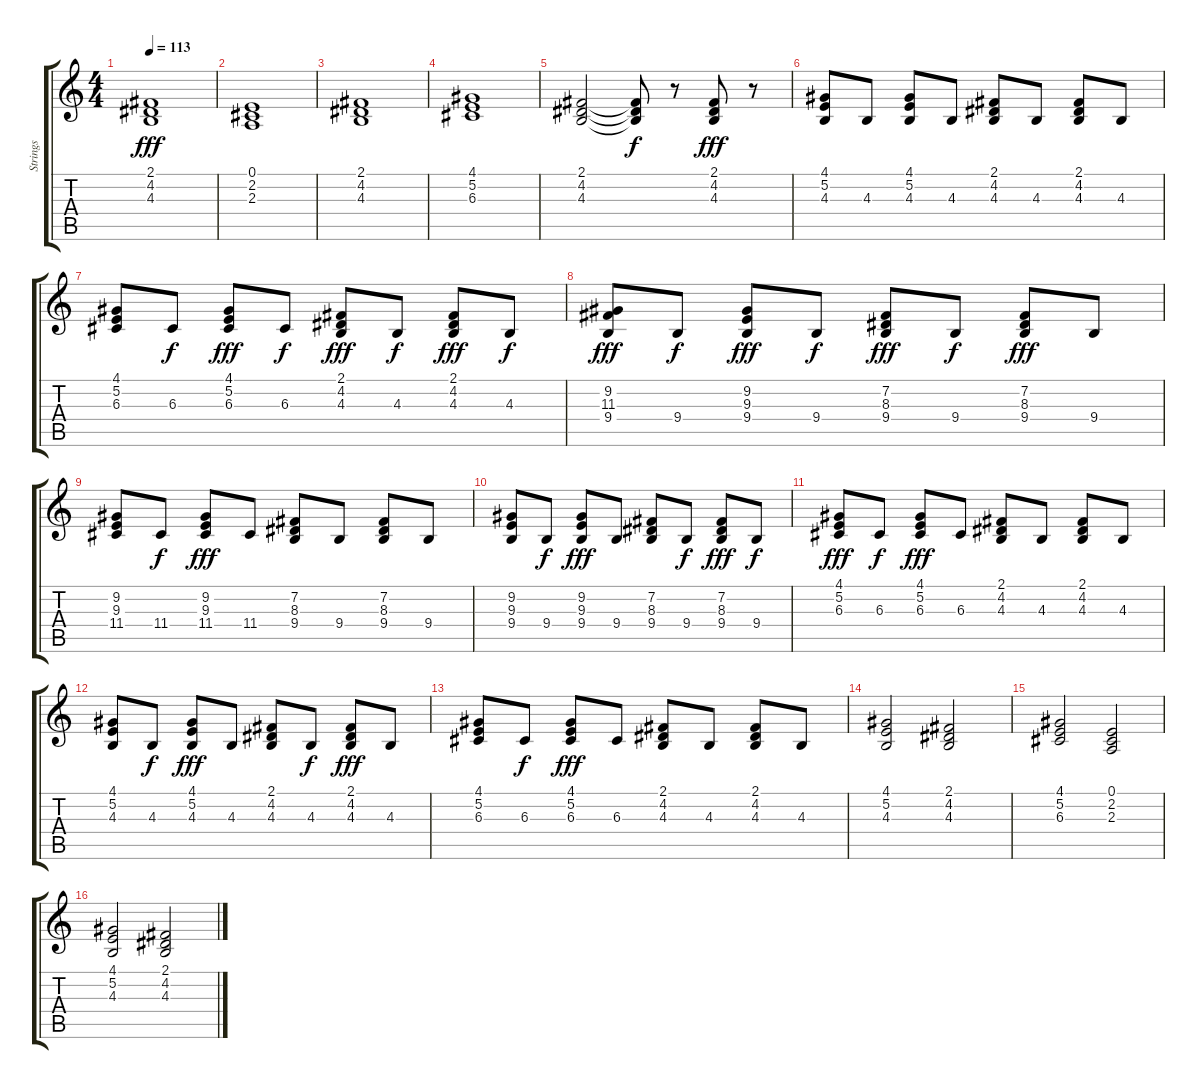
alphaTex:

\track ("Strings" "Strings") {instrument synthstrings1}
\staff {score tabs}
\tuning (E4 B3 G3 D3 A2 E2) {hide}
\ts (4 4)
\tempo 113
\clef g2
\ks c
(2.1 4.2 4.3).1{dy fff} |
(0.1 2.2 2.3).1 |
(2.1 4.2 4.3).1 |
(4.1 5.2 6.3).1 |
(2.1 4.2 4.3).2 (2.1{t} 4.2{t} 4.3{t}).8{dy f} r.8 (2.1 4.2 4.3).8{dy fff} r.8 |
(4.1 5.2 4.3).8 4.3.8 (4.1 5.2 4.3).8 4.3.8 (2.1 4.2 4.3).8 4.3.8 (2.1 4.2 4.3).8 4.3.8 |
(4.1 5.2 6.3).8 6.3.8{dy f} (4.1 5.2 6.3).8{dy fff} 6.3.8{dy f} (2.1 4.2 4.3).8{dy fff} 4.3.8{dy f} (2.1 4.2 4.3).8{dy fff} 4.3.8{dy f} |
(9.2 11.3 9.4).8{dy fff} 9.4.8{dy f} (9.2 9.3 9.4).8{dy fff} 9.4.8{dy f} (7.2 8.3 9.4).8{dy fff} 9.4.8{dy f} (7.2 8.3 9.4).8{dy fff} 9.4.8 |
(9.2 9.3 11.4).8 11.4.8{dy f} (9.2 9.3 11.4).8{dy fff} 11.4.8 (7.2 8.3 9.4).8 9.4.8 (7.2 8.3 9.4).8 9.4.8 |
(9.2 9.3 9.4).8 9.4.8{dy f} (9.2 9.3 9.4).8{dy fff} 9.4.8 (7.2 8.3 9.4).8 9.4.8{dy f} (7.2 8.3 9.4).8{dy fff} 9.4.8{dy f} |
(4.1 5.2 6.3).8{dy fff} 6.3.8{dy f} (4.1 5.2 6.3).8{dy fff} 6.3.8 (2.1 4.2 4.3).8 4.3.8 (2.1 4.2 4.3).8 4.3.8 |
(4.1 5.2 4.3).8 4.3.8{dy f} (4.1 5.2 4.3).8{dy fff} 4.3.8 (2.1 4.2 4.3).8 4.3.8{dy f} (2.1 4.2 4.3).8{dy fff} 4.3.8 |
(4.1 5.2 6.3).8 6.3.8{dy f} (4.1 5.2 6.3).8{dy fff} 6.3.8 (2.1 4.2 4.3).8 4.3.8 (2.1 4.2 4.3).8 4.3.8 |
(4.1 5.2 4.3).2 (2.1 4.2 4.3).2 |
(4.1 5.2 6.3).2 (0.1 2.2 2.3).2 |
(4.1 5.2 4.3).2 (2.1 4.2 4.3).2
